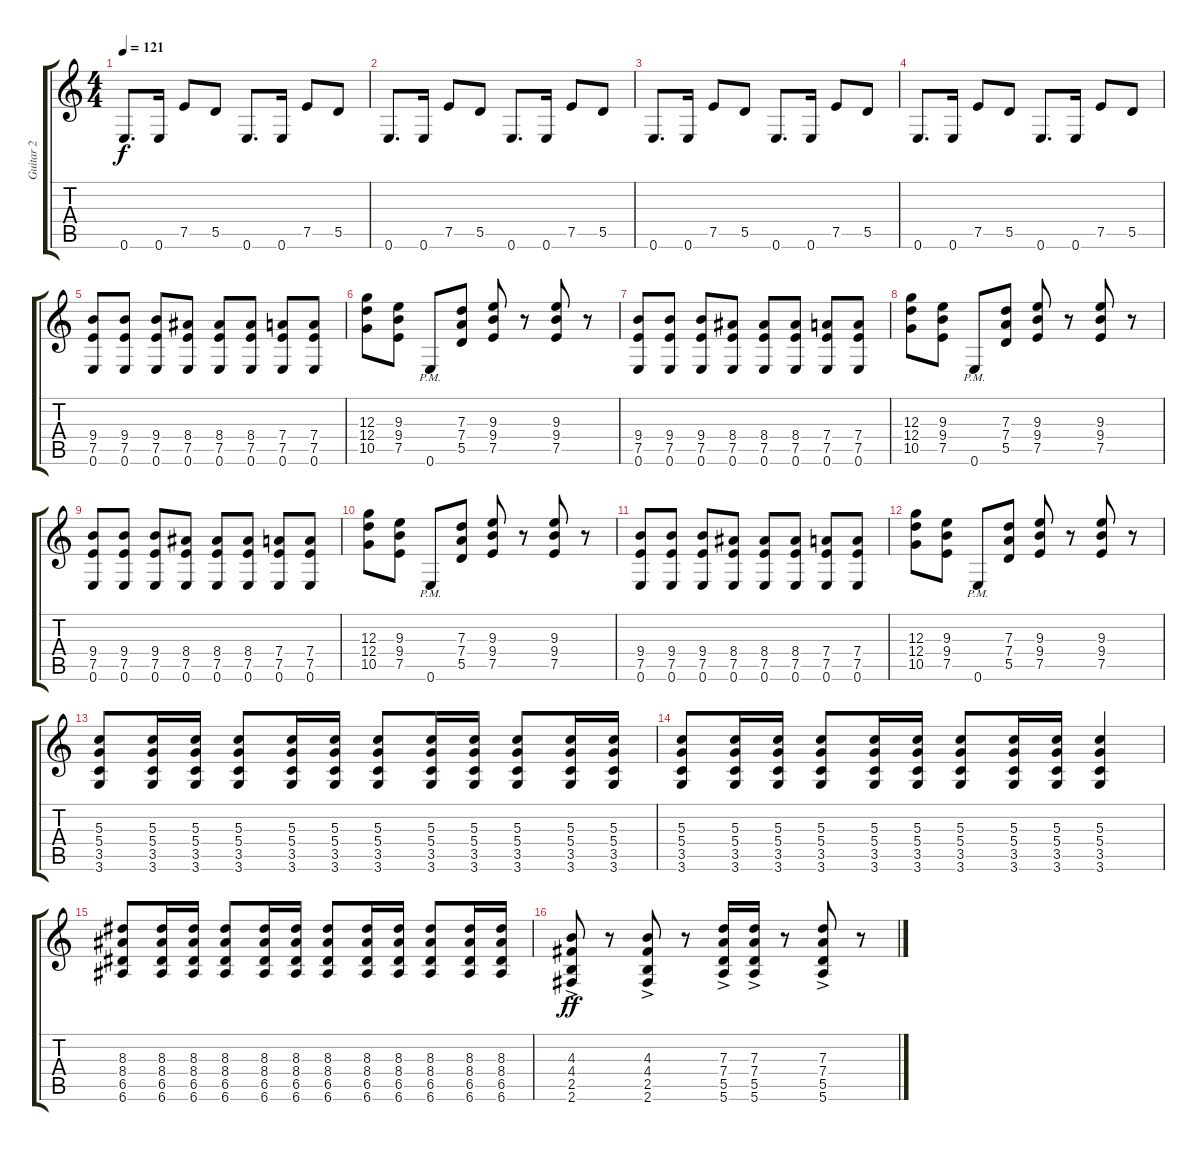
\track ("Guitar 2" "Guitar 2") {instrument distortionguitar}
\staff {score tabs}
\tuning (E4 B3 G3 D3 A2 E2) {hide}
\ts (4 4)
\tempo 121
\clef g2
\ks c
0.6.8{d dy f} 0.6.16 7.5.8 5.5.8 0.6.8{d} 0.6.16 7.5.8 5.5.8 |
0.6.8{d} 0.6.16 7.5.8 5.5.8 0.6.8{d} 0.6.16 7.5.8 5.5.8 |
0.6.8{d} 0.6.16 7.5.8 5.5.8 0.6.8{d} 0.6.16 7.5.8 5.5.8 |
0.6.8{d} 0.6.16 7.5.8 5.5.8 0.6.8{d} 0.6.16 7.5.8 5.5.8 |
(9.4 7.5 0.6).8 (9.4 7.5 0.6).8 (9.4 7.5 0.6).8 (8.4 7.5 0.6).8 (8.4 7.5 0.6).8 (8.4 7.5 0.6).8 (7.4 7.5 0.6).8 (7.4 7.5 0.6).8 |
(12.3 12.4 10.5).8 (9.3 9.4 7.5).8 0.6{pm}.8 (7.3 7.4 5.5).8 (9.3 9.4 7.5).8 r.8 (9.3 9.4 7.5).8 r.8 |
(9.4 7.5 0.6).8 (9.4 7.5 0.6).8 (9.4 7.5 0.6).8 (8.4 7.5 0.6).8 (8.4 7.5 0.6).8 (8.4 7.5 0.6).8 (7.4 7.5 0.6).8 (7.4 7.5 0.6).8 |
(12.3 12.4 10.5).8 (9.3 9.4 7.5).8 0.6{pm}.8 (7.3 7.4 5.5).8 (9.3 9.4 7.5).8 r.8 (9.3 9.4 7.5).8 r.8 |
(9.4 7.5 0.6).8 (9.4 7.5 0.6).8 (9.4 7.5 0.6).8 (8.4 7.5 0.6).8 (8.4 7.5 0.6).8 (8.4 7.5 0.6).8 (7.4 7.5 0.6).8 (7.4 7.5 0.6).8 |
(12.3 12.4 10.5).8 (9.3 9.4 7.5).8 0.6{pm}.8 (7.3 7.4 5.5).8 (9.3 9.4 7.5).8 r.8 (9.3 9.4 7.5).8 r.8 |
(9.4 7.5 0.6).8 (9.4 7.5 0.6).8 (9.4 7.5 0.6).8 (8.4 7.5 0.6).8 (8.4 7.5 0.6).8 (8.4 7.5 0.6).8 (7.4 7.5 0.6).8 (7.4 7.5 0.6).8 |
(12.3 12.4 10.5).8 (9.3 9.4 7.5).8 0.6{pm}.8 (7.3 7.4 5.5).8 (9.3 9.4 7.5).8 r.8 (9.3 9.4 7.5).8 r.8 |
(5.3 5.4 3.5 3.6).8 (5.3 5.4 3.5 3.6).16 (5.3 5.4 3.5 3.6).16 (5.3 5.4 3.5 3.6).8 (5.3 5.4 3.5 3.6).16 (5.3 5.4 3.5 3.6).16 (5.3 5.4 3.5 3.6).8 (5.3 5.4 3.5 3.6).16 (5.3 5.4 3.5 3.6).16 (5.3 5.4 3.5 3.6).8 (5.3 5.4 3.5 3.6).16 (5.3 5.4 3.5 3.6).16 |
(5.3 5.4 3.5 3.6).8 (5.3 5.4 3.5 3.6).16 (5.3 5.4 3.5 3.6).16 (5.3 5.4 3.5 3.6).8 (5.3 5.4 3.5 3.6).16 (5.3 5.4 3.5 3.6).16 (5.3 5.4 3.5 3.6).8 (5.3 5.4 3.5 3.6).16 (5.3 5.4 3.5 3.6).16 (5.3 5.4 3.5 3.6).4 |
(8.3 8.4 6.5 6.6).8 (8.3 8.4 6.5 6.6).16 (8.3 8.4 6.5 6.6).16 (8.3 8.4 6.5 6.6).8 (8.3 8.4 6.5 6.6).16 (8.3 8.4 6.5 6.6).16 (8.3 8.4 6.5 6.6).8 (8.3 8.4 6.5 6.6).16 (8.3 8.4 6.5 6.6).16 (8.3 8.4 6.5 6.6).8 (8.3 8.4 6.5 6.6).16 (8.3 8.4 6.5 6.6).16 |
(4.3{ac} 4.4{ac} 2.5{ac} 2.6{ac}).8{dy ff} r.8 (4.3{ac} 4.4{ac} 2.5{ac} 2.6{ac}).8 r.8 (7.3{ac} 7.4{ac} 5.5{ac} 5.6{ac}).16 (7.3{ac} 7.4{ac} 5.5{ac} 5.6{ac}).16 r.8 (7.3{ac} 7.4{ac} 5.5{ac} 5.6{ac}).8 r.8
